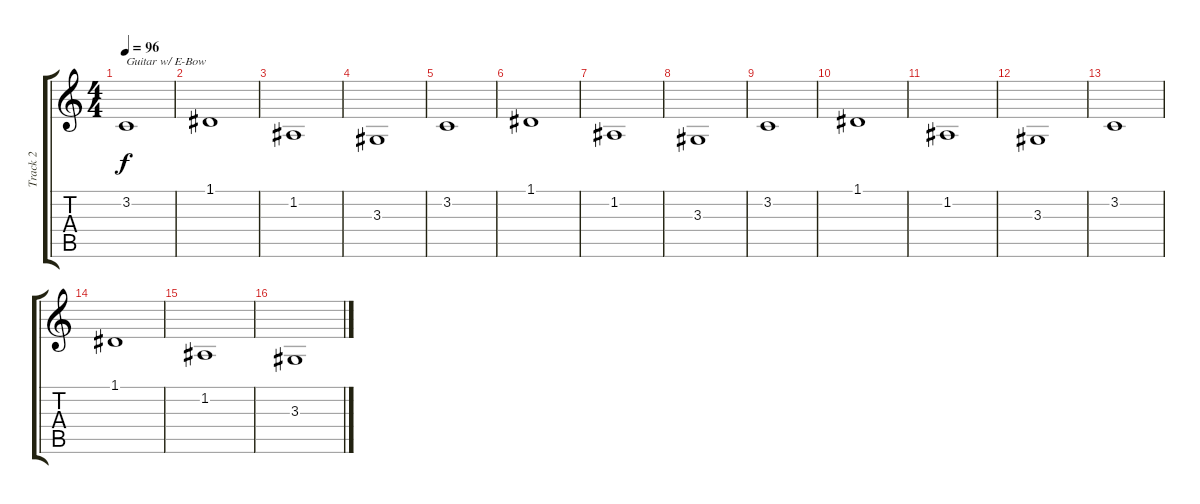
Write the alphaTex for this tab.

\track ("Track 2" "Track 2") {instrument violin}
\staff {score tabs}
\tuning (D4 A3 F3 C3 G2 C2) {hide}
\ts (4 4)
\tempo 96
\clef g2
\ks c
3.2.1{txt "Guitar w/ E-Bow" dy f volume 14 balance 8 instrument violin} |
1.1.1 |
1.2.1 |
3.3.1 |
3.2.1 |
1.1.1 |
1.2.1 |
3.3.1 |
3.2.1 |
1.1.1 |
1.2.1 |
3.3.1 |
3.2.1 |
1.1.1 |
1.2.1 |
3.3.1
